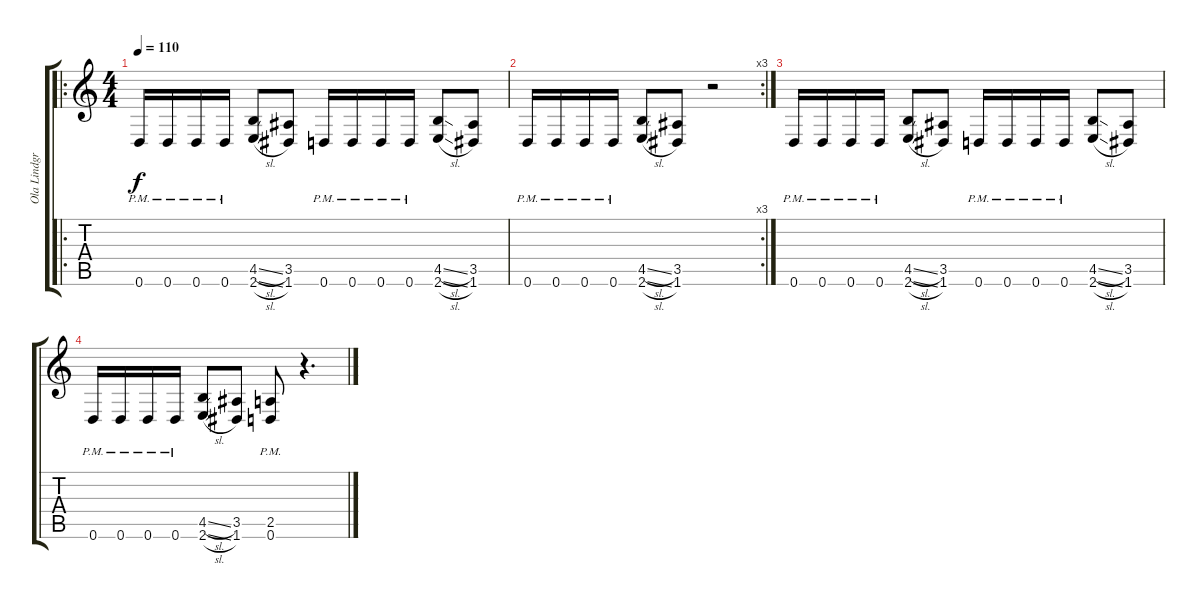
\track ("Ola Lindgren (Guitar)" "Ola Lindgr") {instrument distortionguitar}
\staff {score tabs}
\tuning (D4 A3 F3 C3 G2 D2) {hide}
\ro
\ts (4 4)
\tempo 110
\clef g2
\ks c
0.6{pm}.16{dy f} 0.6{pm}.16 0.6{pm}.16 0.6{pm}.16 (4.5{sl} 2.6{sl}).8 (3.5 1.6).8 0.6{pm}.16 0.6{pm}.16 0.6{pm}.16 0.6{pm}.16 (4.5{sl} 2.6{sl}).8 (3.5 1.6).8 |
\rc 3
0.6{pm}.16 0.6{pm}.16 0.6{pm}.16 0.6{pm}.16 (4.5{sl} 2.6{sl}).8 (3.5 1.6).8 r.2 |
0.6{pm}.16 0.6{pm}.16 0.6{pm}.16 0.6{pm}.16 (4.5{sl} 2.6{sl}).8 (3.5 1.6).8 0.6{pm}.16 0.6{pm}.16 0.6{pm}.16 0.6{pm}.16 (4.5{sl} 2.6{sl}).8 (3.5 1.6).8 |
0.6{pm}.16 0.6{pm}.16 0.6{pm}.16 0.6{pm}.16 (4.5{sl} 2.6{sl}).8 (3.5 1.6).8 (2.5{pm} 0.6{pm}).8 r.4{d}
